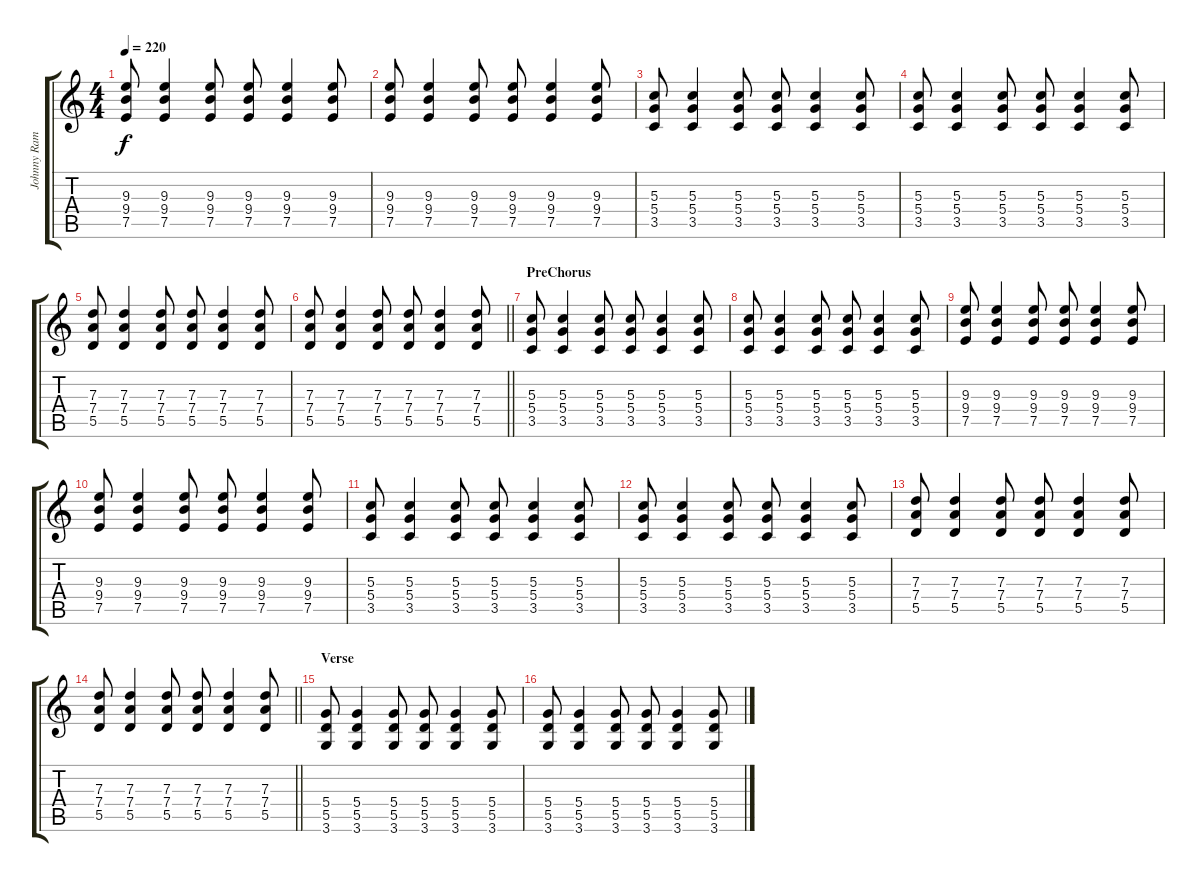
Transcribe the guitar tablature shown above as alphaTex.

\track ("Johnny Ramone" "Johnny Ram") {instrument overdrivenguitar}
\staff {score tabs}
\tuning (E4 B3 G3 D3 A2 E2) {hide}
\ts (4 4)
\tempo 220
\clef g2
\ks c
(9.3 9.4 7.5).8{dy f} (9.3 9.4 7.5).4 (9.3 9.4 7.5).8 (9.3 9.4 7.5).8 (9.3 9.4 7.5).4 (9.3 9.4 7.5).8 |
(9.3 9.4 7.5).8 (9.3 9.4 7.5).4 (9.3 9.4 7.5).8 (9.3 9.4 7.5).8 (9.3 9.4 7.5).4 (9.3 9.4 7.5).8 |
(5.3 5.4 3.5).8 (5.3 5.4 3.5).4 (5.3 5.4 3.5).8 (5.3 5.4 3.5).8 (5.3 5.4 3.5).4 (5.3 5.4 3.5).8 |
(5.3 5.4 3.5).8 (5.3 5.4 3.5).4 (5.3 5.4 3.5).8 (5.3 5.4 3.5).8 (5.3 5.4 3.5).4 (5.3 5.4 3.5).8 |
(7.3 7.4 5.5).8 (7.3 7.4 5.5).4 (7.3 7.4 5.5).8 (7.3 7.4 5.5).8 (7.3 7.4 5.5).4 (7.3 7.4 5.5).8 |
\barLineRight lightlight
(7.3 7.4 5.5).8 (7.3 7.4 5.5).4 (7.3 7.4 5.5).8 (7.3 7.4 5.5).8 (7.3 7.4 5.5).4 (7.3 7.4 5.5).8 |
\section ("" "PreChorus")
(5.3 5.4 3.5).8 (5.3 5.4 3.5).4 (5.3 5.4 3.5).8 (5.3 5.4 3.5).8 (5.3 5.4 3.5).4 (5.3 5.4 3.5).8 |
(5.3 5.4 3.5).8 (5.3 5.4 3.5).4 (5.3 5.4 3.5).8 (5.3 5.4 3.5).8 (5.3 5.4 3.5).4 (5.3 5.4 3.5).8 |
(9.3 9.4 7.5).8 (9.3 9.4 7.5).4 (9.3 9.4 7.5).8 (9.3 9.4 7.5).8 (9.3 9.4 7.5).4 (9.3 9.4 7.5).8 |
(9.3 9.4 7.5).8 (9.3 9.4 7.5).4 (9.3 9.4 7.5).8 (9.3 9.4 7.5).8 (9.3 9.4 7.5).4 (9.3 9.4 7.5).8 |
(5.3 5.4 3.5).8 (5.3 5.4 3.5).4 (5.3 5.4 3.5).8 (5.3 5.4 3.5).8 (5.3 5.4 3.5).4 (5.3 5.4 3.5).8 |
(5.3 5.4 3.5).8 (5.3 5.4 3.5).4 (5.3 5.4 3.5).8 (5.3 5.4 3.5).8 (5.3 5.4 3.5).4 (5.3 5.4 3.5).8 |
(7.3 7.4 5.5).8 (7.3 7.4 5.5).4 (7.3 7.4 5.5).8 (7.3 7.4 5.5).8 (7.3 7.4 5.5).4 (7.3 7.4 5.5).8 |
\barLineRight lightlight
(7.3 7.4 5.5).8 (7.3 7.4 5.5).4 (7.3 7.4 5.5).8 (7.3 7.4 5.5).8 (7.3 7.4 5.5).4 (7.3 7.4 5.5).8 |
\section ("" "Verse")
(5.4 5.5 3.6).8 (5.4 5.5 3.6).4 (5.4 5.5 3.6).8 (5.4 5.5 3.6).8 (5.4 5.5 3.6).4 (5.4 5.5 3.6).8 |
(5.4 5.5 3.6).8 (5.4 5.5 3.6).4 (5.4 5.5 3.6).8 (5.4 5.5 3.6).8 (5.4 5.5 3.6).4 (5.4 5.5 3.6).8
